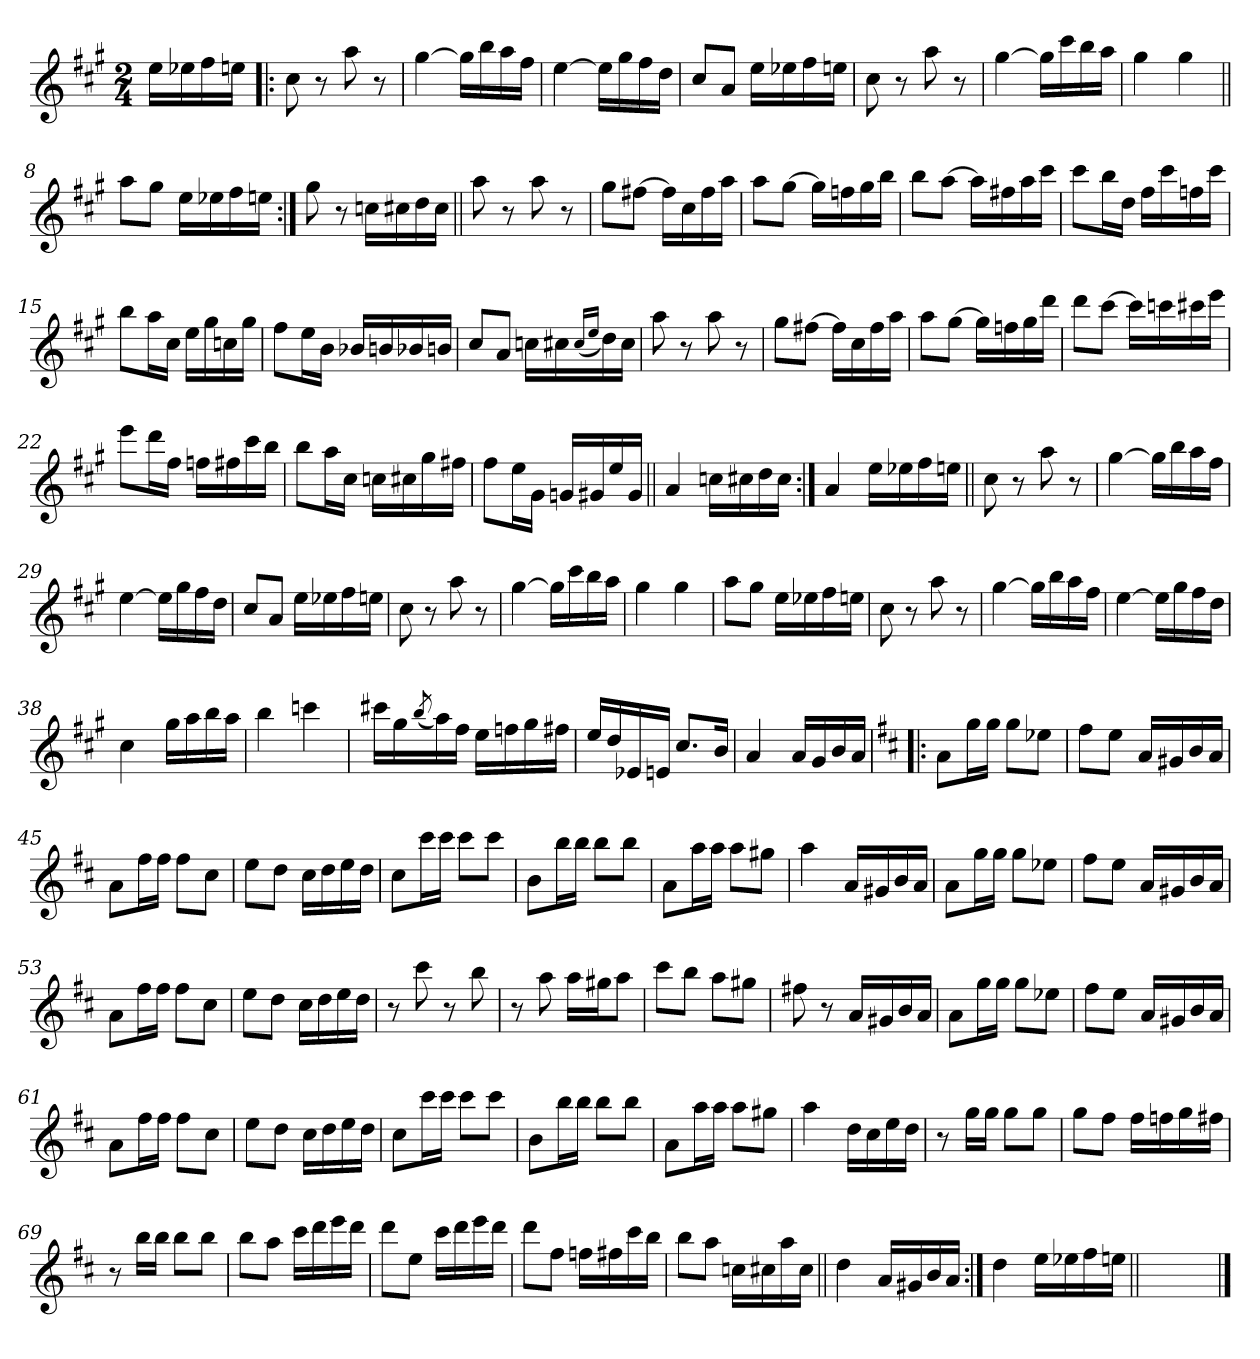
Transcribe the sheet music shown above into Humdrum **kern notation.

**kern
*part1
*staff1
*clefG2
*k[f#c#g#]
*A:
*M2/4
=
16ee\LL
16ee-X\
16ff#\
16een\JJ
=1!|:
8cc#\
8r
8aa\
8r
=2
[>4gg#\
16gg#\LL]
16bb\
16aa\
16ff#\JJ
=3
[>4ee\
16ee\LL]
16gg#\
16ff#\
16dd\JJ
=4
8cc#/L
8a/J
16ee\LL
16ee-X\
16ff#\
16een\JJ
!!LO:LB:g=z
=5
8cc#\
8r
8aa\
8r
=6
[>4gg#\
16gg#\LL]
16ccc#\
16bb\
16aa\JJ
=7
4gg#\
4gg#\
=8||
8aa\L
8gg#\J
16ee\LL
16ee-X\
16ff#\
16een\JJ
=9:|!
8gg#\
8r
16ccn\LL
16cc#X\
16dd\
16cc#\JJ
!!LO:LB:g=z
=10||
8aa\
8r
8aa\
8r
=11
8gg#\L
[>8ff#X\J
16ff#\LL]
16cc#\
16ff#\
16aa\JJ
=12
8aa\L
[>8gg#\J
16gg#\LL]
16ffn\
16gg#\
16bb\JJ
=13
8bb\L
[>8aa\J
16aa\LL]
16ff#X\
16aa\
16ccc#\JJ
=14
8ccc#\L
16bb\L
16dd\JJ
16ff#\LL
16ccc#\
16ffn\
16ccc#\JJ
!!LO:LB:g=z
=15
8bb\L
16aa\L
16cc#\JJ
16ee\LL
16gg#\
16ccn\
16gg#\JJ
=16
8ff#\L
16ee\L
16b\JJ
16b-X/LL
16bn/
16b-X/
16bn/JJ
=17
8cc#/L
8a/J
16ccn\LL
16cc#X\
(<16qcc#/LL
16qee/JJ
16dd\)
16cc#\JJ
=18
8aa\
8r
8aa\
8r
=19
8gg#\L
[>8ff#X\J
16ff#\LL]
16cc#\
16ff#\
16aa\JJ
!!LO:LB:g=z
=20
8aa\L
[>8gg#\J
16gg#\LL]
16ffn\
16gg#\
16ddd\JJ
=21
8ddd\L
[>8ccc#\J
16ccc#\LL]
16cccn\
16ccc#X\
16eee\JJ
=22
8eee\L
16ddd\L
16ff#\JJ
16ffn\LL
16ff#X\
16ccc#\
16bb\JJ
=23
8bb\L
16aa\L
16cc#\JJ
16ccn\LL
16cc#X\
16gg#\
16ff#X\JJ
=24
8ff#\L
16ee\L
16g#\JJ
16gn/LL
16g#X/
16ee/
16g#/JJ
!!LO:LB:g=z
=25||
4a/
16ccn\LL
16cc#X\
16dd\
16cc#\JJ
=26:|!
4a/
16ee\LL
16ee-X\
16ff#\
16een\JJ
=27||
8cc#\
8r
8aa\
8r
=28
[4gg#\
16gg#\LL]
16bb\
16aa\
16ff#\JJ
=29
[4ee\
16ee\LL]
16gg#\
16ff#\
16dd\JJ
!!LO:LB:g=z
=30
8cc#/L
8a/J
16ee\LL
16ee-X\
16ff#\
16een\JJ
=31
8cc#\
8r
8aa\
8r
=32
[4gg#\
16gg#\LL]
16ccc#\
16bb\
16aa\JJ
=33
4gg#\
4gg#\
=34
8aa\L
8gg#\J
16ee\LL
16ee-X\
16ff#\
16een\JJ
!!LO:LB:g=z
=35
8cc#\
8r
8aa\
8r
=36
[4gg#\
16gg#\LL]
16bb\
16aa\
16ff#\JJ
=37
[4ee\
16ee\LL]
16gg#\
16ff#\
16dd\JJ
=38
4cc#\
16gg#\LL
16aa\
16bb\
16aa\JJ
=39
4bb\
4cccn\
!!LO:LB:g=z
=40
16ccc#X\LL
16gg#\
(<8qbb/
16aa\)
16ff#\JJ
16ee\LL
16ffn\
16gg#\
16ff#X\JJ
=41
16ee/LL
16dd/
16e-X/
16en/JJ
8.cc#/L
16b/Jk
=42
4a/
16a/LL
16g#/
16b/
16a/JJ
=43!|:
*k[f#c#]
*D:
8a\L
16gg\L
16gg\JJ
8gg\L
8ee-X\J
=44
8ff#\L
8ee\J
16a/LL
16g#X/
16b/
16a/JJ
!!LO:LB:g=z
=45
8a\L
16ff#\L
16ff#\JJ
8ff#\L
8cc#\J
=46
8ee\L
8dd\J
16cc#\LL
16dd\
16ee\
16dd\JJ
=47
8cc#\L
16ccc#\L
16ccc#\JJ
8ccc#\L
8ccc#\J
=48
8b\L
16bb\L
16bb\JJ
8bb\L
8bb\J
=49
8a\L
16aa\L
16aa\JJ
8aa\L
8gg#X\J
!!LO:LB:g=z
=50
4aa\
16a/LL
16g#X/
16b/
16a/JJ
=51
8a\L
16gg\L
16gg\JJ
8gg\L
8ee-X\J
=52
8ff#\L
8ee\J
16a/LL
16g#X/
16b/
16a/JJ
=53
8a\L
16ff#\L
16ff#\JJ
8ff#\L
8cc#\J
=54
8ee\L
8dd\J
16cc#\LL
16dd\
16ee\
16dd\JJ
!!LO:PB:g=z
=55
8r
8ccc#\
8r
8bb\
=56
8r
8aa\
16aa\LL
16gg#X\J
8aa\J
=57
8ccc#\L
8bb\J
8aa\L
8gg#X\J
=58
8ff#X\
8r
16a/LL
16g#X/
16b/
16a/JJ
=59
8a\L
16gg\L
16gg\JJ
8gg\L
8ee-X\J
=60
8ff#\L
8ee\J
16a/LL
16g#X/
16b/
16a/JJ
!!LO:LB:g=z
=61
8a\L
16ff#\L
16ff#\JJ
8ff#\L
8cc#\J
=62
8ee\L
8dd\J
16cc#\LL
16dd\
16ee\
16dd\JJ
=63
8cc#\L
16ccc#\L
16ccc#\JJ
8ccc#\L
8ccc#\J
=64
8b\L
16bb\L
16bb\JJ
8bb\L
8bb\J
=65
8a\L
16aa\L
16aa\JJ
8aa\L
8gg#X\J
=66
4aa\
16dd\LL
16cc#\
16ee\
16dd\JJ
!!LO:LB:g=z
=67
8r
16gg\LL
16gg\JJ
8gg\L
8gg\J
=68
8gg\L
8ff#\J
16ff#\LL
16ffn\
16gg\
16ff#X\JJ
=69
8r
16bb\LL
16bb\JJ
8bb\L
8bb\J
=70
8bb\L
8aa\J
16ccc#\LL
16ddd\
16eee\
16ddd\JJ
=71
8ddd\L
8ee\J
16ccc#\LL
16ddd\
16eee\
16ddd\JJ
!!LO:LB:g=z
=72
8ddd\L
8ff#\J
16ffn\LL
16ff#X\
16ccc#\
16bb\JJ
=73
8bb\L
8aa\J
16ccn\LL
16cc#X\
16aa\
16cc#\JJ
=74||
4dd\
16a/LL
16g#X/
16b/
16a/JJ
=75:|!
4dd\
16ee\LL
16ee-X\
16ff#\
16een\JJ
=76||
2ryy
==
*-
